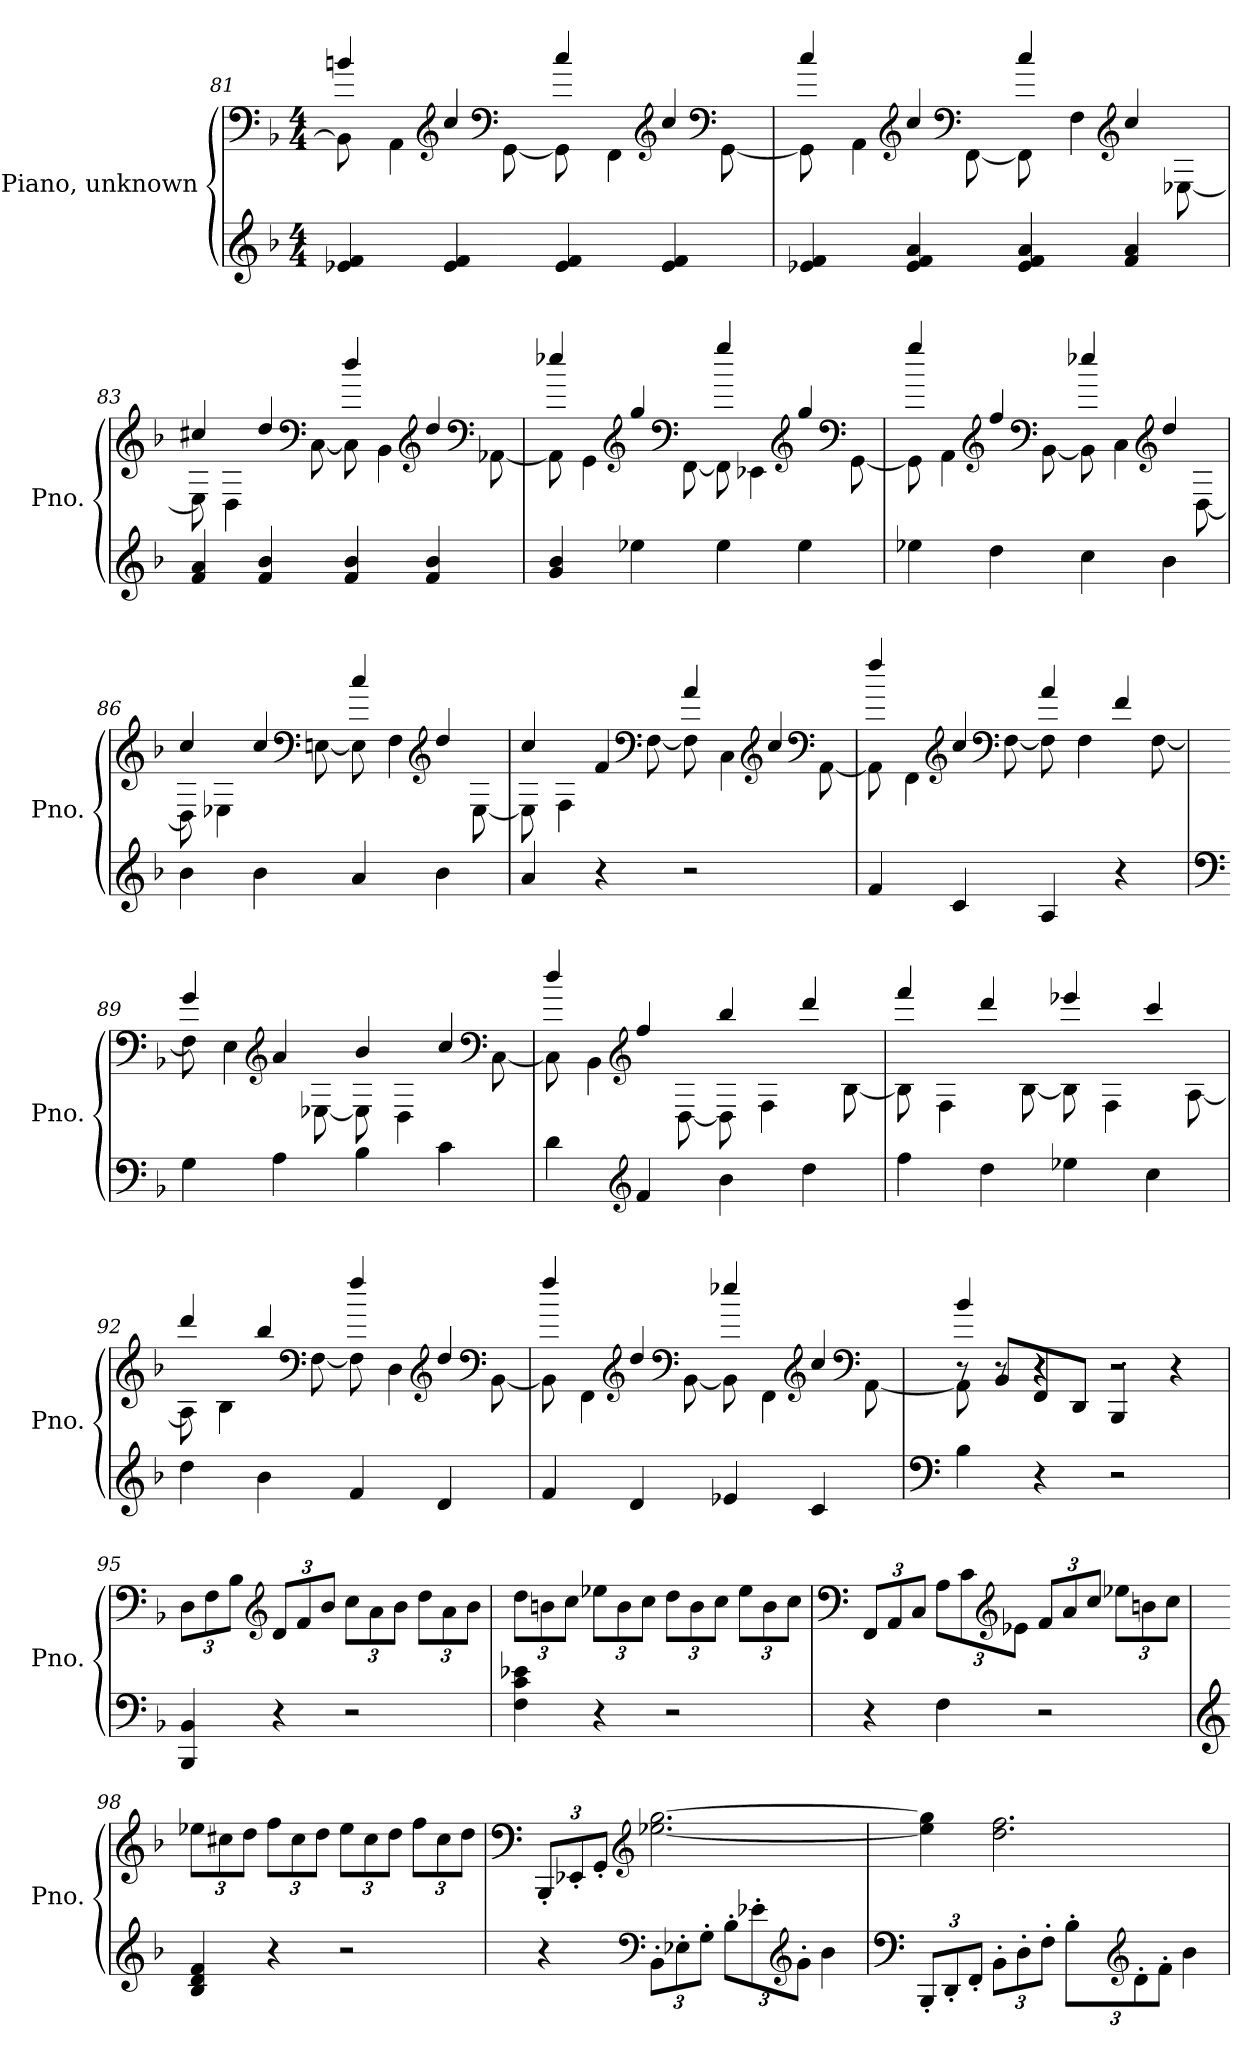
**kern	**kern
*part1	*part1
*staff2	*staff1
*I"Piano, unknown	*
*I'Pno.	*
*clefG2	*clefF4
*k[b-]	*k[b-]
*M4/4	*M4/4
=81	=81
*	*^
4e-X/ 4f/	4bn/	8BB-\]
.	.	4AA\
*	*clefG2	*
4e-/ 4f/	4cc/	.
*	*clefF4	*
.	.	[8GG\
4e-/ 4f/	4cc/	8GG\]
.	.	4FF\
*	*clefG2	*
4e-/ 4f/	4cc/	.
*	*clefF4	*
.	.	[8GG\
=82	=82	=82
4e-X/ 4f/	4cc/	8GG\]
.	.	4AA\
*	*clefG2	*
4e-/ 4f/ 4a/	4cc/	.
*	*clefF4	*
.	.	[8FF\
4e-/ 4f/ 4a/	4cc/	8FF\]
.	.	4F\
*	*clefG2	*
4f/ 4a/	4cc/	.
.	.	[8E-X\
!!LO:LB:g=z	!!
=83	=83	=83
4f/ 4a/	4cc#X/	8E-\]
.	.	4D\
4f/ 4b-/	4dd/	.
*	*clefF4	*
.	.	[8C\
4f/ 4b-/	4dd/	8C\]
.	.	4BB-\
*	*clefG2	*
4f/ 4b-/	4dd/	.
*	*clefF4	*
.	.	[8AA-X\
=84	=84	=84
4g/ 4b-/	4ee-X/	8AA-\]
.	.	4GG\
*	*clefG2	*
4ee-X\	4gg/	.
*	*clefF4	*
.	.	[8FF\
4ee-\	4gg/	8FF\]
.	.	4EE-X\
*	*clefG2	*
4ee-\	4gg/	.
*	*clefF4	*
.	.	[8GG\
!!LO:LB:g=z	!!
=85	=85	=85
4ee-X\	4gg/	8GG\]
.	.	4AA\
*	*clefG2	*
4dd\	4ff/	.
*	*clefF4	*
.	.	[8BB-\
4cc\	4ee-X/	8BB-\]
.	.	4C\
*	*clefG2	*
4b-\	4dd/	.
.	.	[8D\
=86	=86	=86
4b-\	4cc/	8D\]
.	.	4E-X\
4b-\	4cc/	.
*	*clefF4	*
.	.	[8En\
4a/	4cc/	8E\]
.	.	4F\
*	*clefG2	*
4b-\	4dd/	.
.	.	[8E\
=87	=87	=87
4a/	4cc/	8E\]
.	.	4F\
4r	4f/	.
*	*clefF4	*
.	.	[8F\
2r	4a/	8F\]
.	.	4C\
*	*clefG2	*
.	4cc/	.
*	*clefF4	*
.	.	[8AA\
!!LO:LB:g=z	!!
=88	=88	=88
4f/	4ff/	8AA\]
.	.	4FF\
*	*clefG2	*
4c/	4cc/	.
*	*clefF4	*
.	.	[8F\
4A/	4a/	8F\]
.	.	4F\
4r	4f/	.
.	.	[8F\
=89	=89	=89
*clefF4	*	*
4G\	4g/	8F\]
.	.	4E\
*	*clefG2	*
4A\	4a/	.
.	.	[8E-X\
4B-\	4b-/	8E-\]
.	.	4D\
4c\	4cc/	.
*	*clefF4	*
.	.	[8C\
=90	=90	=90
4d\	4dd/	8C\]
.	.	4BB-\
*clefG2	*clefG2	*
4f/	4ff/	.
.	.	[8D\
4b-\	4bb-/	8D\]
.	.	4F\
4dd\	4ddd/	.
.	.	[8B-\
!!LO:PB:g=z	!!
=91	=91	=91
4ff\	4fff/	8B-\]
.	.	4F\
4dd\	4ddd/	.
.	.	[8B-\
4ee-X\	4eee-X/	8B-\]
.	.	4F\
4cc\	4ccc/	.
.	.	[8A\
=92	=92	=92
4dd\	4ddd/	8A\]
.	.	4B-\
4b-\	4bb-/	.
*	*clefF4	*
.	.	[8F\
4f/	4ff/	8F\]
.	.	4D\
*	*clefG2	*
4d/	4dd/	.
*	*clefF4	*
.	.	[8BB-\
=93	=93	=93
4f/	4ff/	8BB-\]
.	.	4FF\
*	*clefG2	*
4d/	4dd/	.
*	*clefF4	*
.	.	[8BB-\
4e-X/	4ee-X/	8BB-\]
.	.	4FF\
*	*clefG2	*
4c/	4cc/	.
*	*clefF4	*
.	.	[8AA\
*	*v	*v
!!LO:LB:g=z
=94	=94
*clefF4	*
*	*^
*	*	*^
4B-\	4b-/	8AA\]	8r
.	.	8r	8BB-/L
4r	4r	4r	8FF/
.	.	.	8DD/J
2r	2r	2r	4BBB-'/
.	.	.	4r
*	*v	*v	*v
=95	=95
*	*Xbrackettup
4BBB-/ 4BB-/	12D\L
.	12F\
.	12B-\J
*	*clefG2
4r	12d/L
.	12f/
.	12b-/J
2r	12cc\L
.	12a\
.	12b-\J
.	12dd\L
.	12a\
.	12b-\J
=96	=96
4F\ 4c\ 4e-X\	12dd\L
.	12bn\
.	12cc\J
4r	12ee-X\L
.	12b\
.	12cc\J
2r	12dd\L
.	12b\
.	12cc\J
.	12ee-\L
.	12b\
.	12cc\J
!!LO:LB:g=z
=97	=97
*	*clefF4
4r	12FF/L
.	12AA/
.	12C/J
4F\	12A\L
.	12c\
*	*clefG2
.	12e-X\J
2r	12f/L
.	12a/
.	12cc/J
.	12ee-X\L
.	12bn\
.	12cc\J
=98	=98
*clefG2	*
4B-/ 4d/ 4f/	12ee-X\L
.	12cc#X\
.	12dd\J
4r	12ff\L
.	12cc#\
.	12dd\J
2r	12ee-\L
.	12cc#\
.	12dd\J
.	12ff\L
.	12cc#\
.	12dd\J
!!LO:LB:g=z
=99	=99
*	*clefF4
4r	12BBB-'/L
.	12EE-X'/
.	12GG'/J
*clefF4	*clefG2
*Xbrackettup	*
12BB-'\L	[2.ee-X\ [2.gg\
12E-X'\	.
12G'\J	.
12B-'\L	.
12e-X'\	.
*clefG2	*
12g'\J	.
4b-\	.
=100	=100
*clefF4	*
12BBB-'/L	4ee-\] 4gg\]
12DD'/	.
12FF'/J	.
12BB-'\L	2.dd\ 2.ff\
12D'\	.
12F'\J	.
12B-'\L	.
*clefG2	*
12d'\	.
12f'\J	.
4b-\	.
=	=
*-	*-
